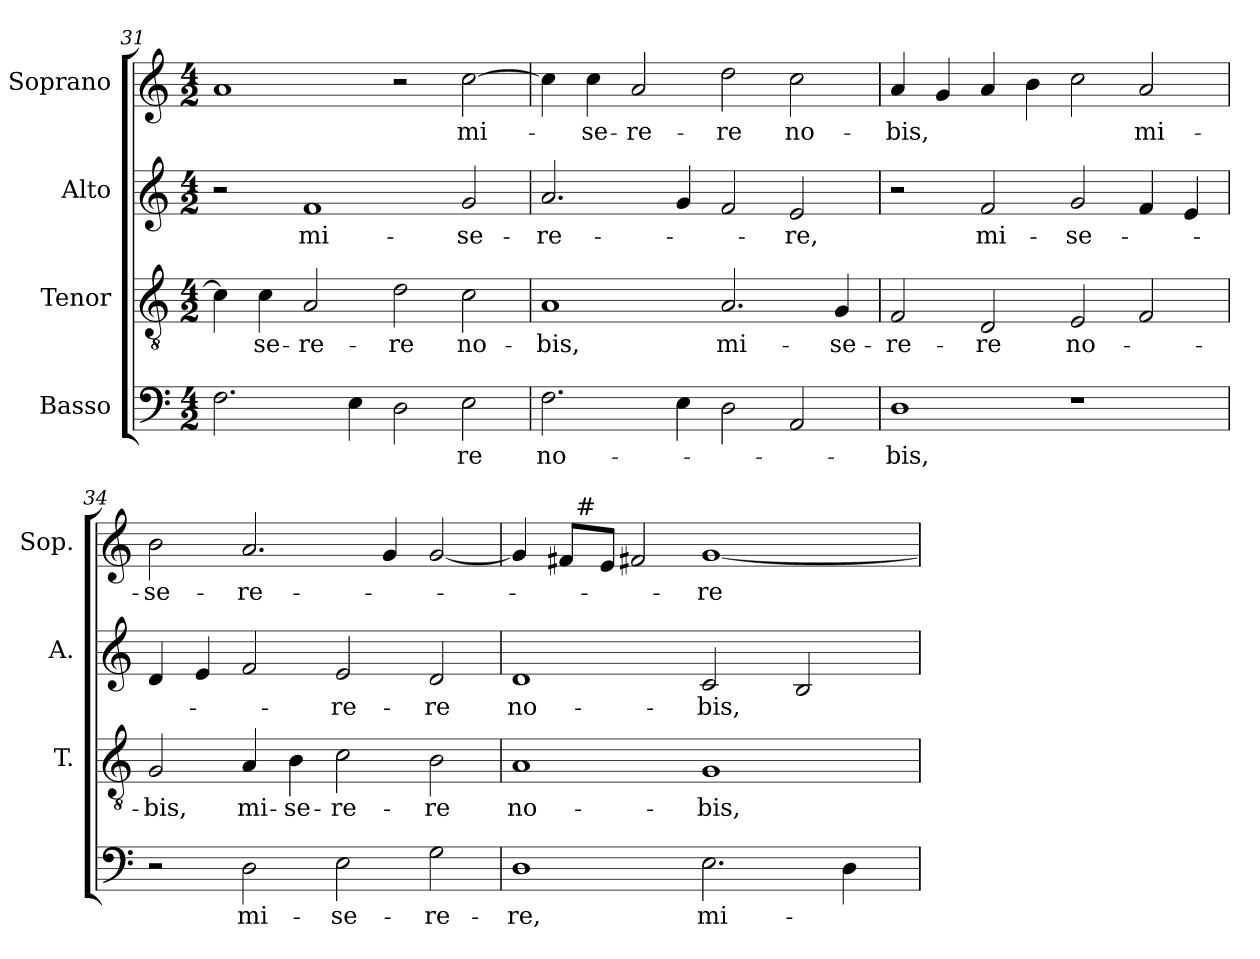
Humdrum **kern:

**kern	**text	**kern	**text	**kern	**text	**kern	**text
*part4	*part4	*part3	*part3	*part2	*part2	*part1	*part1
*staff4	*staff4	*staff3	*staff3	*staff2	*staff2	*staff1	*staff1
*I"Basso	*	*I"Tenor	*	*I"Alto	*	*I"Soprano	*
*	*	*I'T.	*	*I'A.	*	*I'Sop.	*
!!LO:LB:g=z
*clefF4	*	*clefGv2	*	*clefG2	*	*clefG2	*
*	*	*ITrd7c12	*	*	*	*	*
*k[]	*	*k[]	*	*k[]	*	*k[]	*
*C:	*	*C:	*	*C:	*	*C:	*
*M4/2	*	*M4/2	*	*M4/2	*	*M4/2	*
=31	=31	=31	=31	=31	=31	=31	=31
2.Fi\	.	4Ci\]	.	2r	.	1ai	.
!	!	!	!LO:LY:b:color=#000000	!	!	!	!
.	.	4Ci\	-se-	.	.	.	.
!	!	!	!LO:LY:b:color=#000000	!	!	!	!
!	!	!	!	!	!LO:LY:b:color=#000000	!	!
.	.	2AAi/	-re-	1fi	mi-	.	.
4Ei\	.	.	.	.	.	.	.
!	!	!	!LO:LY:b:color=#000000	!	!	!	!
2Di\	.	2Di\	-re	.	.	2r	.
!	!LO:LY:b:color=#000000	!	!	!	!	!	!
!	!	!	!LO:LY:b:color=#000000	!	!	!	!
!	!	!	!	!	!LO:LY:b:color=#000000	!	!
!	!	!	!	!	!	!	!LO:LY:b:color=#000000
2Ei\	-re	2Ci\	no-	2gi/	-se-	[2cci\	mi-
=32	=32	=32	=32	=32	=32	=32	=32
!	!LO:LY:b:color=#000000	!	!	!	!	!	!
!	!	!	!LO:LY:b:color=#000000	!	!	!	!
!	!	!	!	!	!LO:LY:b:color=#000000	!	!
2.Fi\	no-	1AAi	-bis,	2.ai/	-re-	4cci\]	.
!	!	!	!	!	!	!	!LO:LY:b:color=#000000
.	.	.	.	.	.	4cci\	-se-
!	!	!	!	!	!	!	!LO:LY:b:color=#000000
.	.	.	.	.	.	2ai/	-re-
4Ei\	.	.	.	4gi/	.	.	.
!	!	!	!LO:LY:b:color=#000000	!	!	!	!
!	!	!	!	!	!	!	!LO:LY:b:color=#000000
2Di\	.	2.AAi/	mi-	2fi/	.	2ddi\	-re
!	!	!	!	!	!LO:LY:b:color=#000000	!	!
!	!	!	!	!	!	!	!LO:LY:b:color=#000000
2AAi/	.	.	.	2ei/	-re,	2cci\	no-
!	!	!	!LO:LY:b:color=#000000	!	!	!	!
.	.	4GGi/	-se-	.	.	.	.
=33	=33	=33	=33	=33	=33	=33	=33
!	!LO:LY:b:color=#000000	!	!	!	!	!	!
!	!	!	!LO:LY:b:color=#000000	!	!	!	!
!	!	!	!	!	!	!	!LO:LY:b:color=#000000
1Di	-bis,	2FFi/	-re-	2r	.	4ai/	-bis,
.	.	.	.	.	.	4gi/	.
!	!	!	!LO:LY:b:color=#000000	!	!	!	!
!	!	!	!	!	!LO:LY:b:color=#000000	!	!
.	.	2DDi/	-re	2fi/	mi-	4ai/	.
.	.	.	.	.	.	4bi\	.
!	!	!	!LO:LY:b:color=#000000	!	!	!	!
!	!	!	!	!	!LO:LY:b:color=#000000	!	!
1r	.	2EEi/	no-	2gi/	-se-	2cci\	.
!	!	!	!	!	!	!	!LO:LY:b:color=#000000
.	.	2FFi/	.	4fi/	.	2ai/	mi-
.	.	.	.	4ei/	.	.	.
=34	=34	=34	=34	=34	=34	=34	=34
!	!	!	!LO:LY:b:color=#000000	!	!	!	!
!	!	!	!	!	!	!	!LO:LY:b:color=#000000
2r	.	2GGi/	-bis,	4di/	.	2bi\	-se-
.	.	.	.	4ei/	.	.	.
!	!LO:LY:b:color=#000000	!	!	!	!	!	!
!	!	!	!LO:LY:b:color=#000000	!	!	!	!
!	!	!	!	!	!	!	!LO:LY:b:color=#000000
2Di\	mi-	4AAi/	mi-	2fi/	.	2.ai/	-re-
!	!	!	!LO:LY:b:color=#000000	!	!	!	!
.	.	4BBi\	-se-	.	.	.	.
!	!LO:LY:b:color=#000000	!	!	!	!	!	!
!	!	!	!LO:LY:b:color=#000000	!	!	!	!
!	!	!	!	!	!LO:LY:b:color=#000000	!	!
2Ei\	-se-	2Ci\	-re-	2ei/	-re-	.	.
.	.	.	.	.	.	4gi/	.
!	!LO:LY:b:color=#000000	!	!	!	!	!	!
!	!	!	!LO:LY:b:color=#000000	!	!	!	!
!	!	!	!	!	!LO:LY:b:color=#000000	!	!
2Gi\	-re-	2BBi\	-re	2di/	-re	[2gi/	.
!!LO:LB:g=z
=35	=35	=35	=35	=35	=35	=35	=35
!	!LO:LY:b:color=#000000	!	!	!	!	!	!
!	!	!	!LO:LY:b:color=#000000	!	!	!	!
!	!	!	!	!	!LO:LY:b:color=#000000	!	!
*	*	*	*	*	*	*^	*
1Di	-re,	1AAi	no-	1di	no-	4gi/]	4ryy	.
.	.	.	.	.	.	8f#i/L	32ryy	.
.	.	.	.	.	.	.	256ryy	.
!	!	!	!	!	!	!	!LO:TX:a:t=#	!
.	.	.	.	.	.	.	1ryy	.
.	.	.	.	.	.	8ei/J	.	.
.	.	.	.	.	.	2f#Xi/	.	.
!	!LO:LY:b:color=#000000	!	!	!	!	!	!	!
!	!	!	!LO:LY:b:color=#000000	!	!	!	!	!
!	!	!	!	!	!LO:LY:b:color=#000000	!	!	!
!	!	!	!	!	!	!	!	!LO:LY:b:color=#000000
2.Ei\	mi-	1GGi	-bis,	2ci/	-bis,	[1gi	.	-re
.	.	.	.	.	.	.	2ryy	.
.	.	.	.	2Bi/	.	.	.	.
4Di\	.	.	.	.	.	.	.	.
.	.	.	.	.	.	.	8ryy	.
.	.	.	.	.	.	.	16ryy	.
.	.	.	.	.	.	.	64..ryy	.
*	*	*	*	*	*	*v	*v	*
=	=	=	=	=	=	=	=
*-	*-	*-	*-	*-	*-	*-	*-
